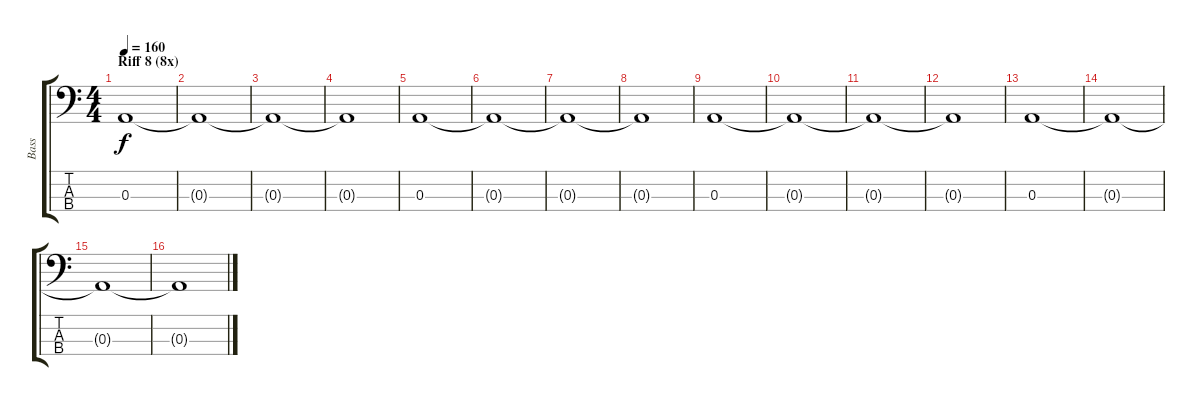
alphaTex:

\track ("Bass" "Bass") {instrument electricbasspick}
\staff {score tabs}
\tuning (G2 D2 A1 E1) {hide}
\ts (4 4)
\section ("" "Riff 8 (8x)")
\tempo 160
\clef f4
\ks c
0.3.1{dy f volume 6} |
0.3{t}.1 |
0.3{t}.1 |
0.3{t}.1 |
0.3.1 |
0.3{t}.1 |
0.3{t}.1 |
0.3{t}.1 |
0.3.1 |
0.3{t}.1 |
0.3{t}.1 |
0.3{t}.1 |
0.3.1 |
0.3{t}.1 |
0.3{t}.1 |
0.3{t}.1
